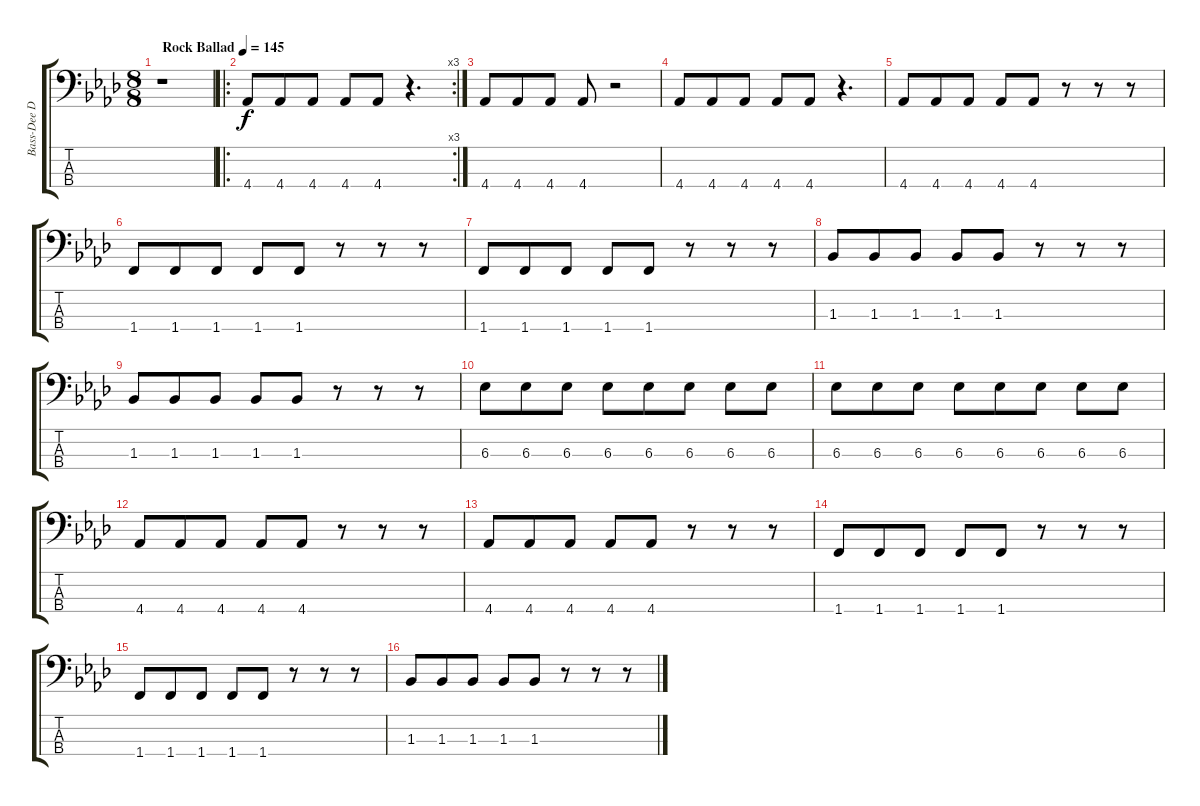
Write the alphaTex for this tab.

\track ("Bass-Dee Dee" "Bass-Dee D") {instrument electricbasspick}
\staff {score tabs}
\tuning (G2 D2 A1 E1) {hide}
\ts (8 8)
\tempo (145 "Rock Ballad")
\clef f4
\ks ab
r.1{dy f instrument electricbasspick} |
\ro
\rc 3
4.4.8 4.4.8 4.4.8 4.4.8 4.4.8 r.4{d} |
4.4.8 4.4.8 4.4.8 4.4.8 r.2 |
4.4.8 4.4.8 4.4.8 4.4.8 4.4.8 r.4{d} |
4.4.8 4.4.8 4.4.8 4.4.8 4.4.8 r.8 r.8 r.8 |
1.4.8 1.4.8 1.4.8 1.4.8 1.4.8 r.8 r.8 r.8 |
1.4.8 1.4.8 1.4.8 1.4.8 1.4.8 r.8 r.8 r.8 |
1.3.8 1.3.8 1.3.8 1.3.8 1.3.8 r.8 r.8 r.8 |
1.3.8 1.3.8 1.3.8 1.3.8 1.3.8 r.8 r.8 r.8 |
6.3.8 6.3.8 6.3.8 6.3.8 6.3.8 6.3.8 6.3.8 6.3.8 |
6.3.8 6.3.8 6.3.8 6.3.8 6.3.8 6.3.8 6.3.8 6.3.8 |
4.4.8 4.4.8 4.4.8 4.4.8 4.4.8 r.8 r.8 r.8 |
4.4.8 4.4.8 4.4.8 4.4.8 4.4.8 r.8 r.8 r.8 |
1.4.8 1.4.8 1.4.8 1.4.8 1.4.8 r.8 r.8 r.8 |
1.4.8 1.4.8 1.4.8 1.4.8 1.4.8 r.8 r.8 r.8 |
1.3.8 1.3.8 1.3.8 1.3.8 1.3.8 r.8 r.8 r.8
